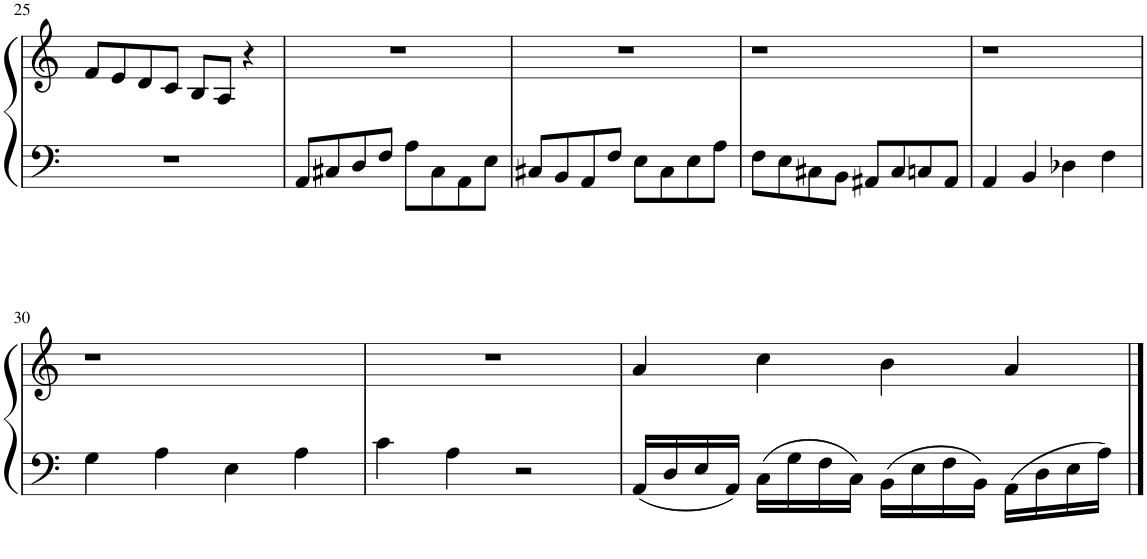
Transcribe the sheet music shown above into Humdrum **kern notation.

**kern	**kern
*part1	*part1
*staff2	*staff1
*I"Harp	*
*I'Hrp.	*
!!LO:PB:g=z
*clefF4	*clefG2
*k[]	*k[]
*M4/4	*M4/4
=25	=25
1r	8f/L
.	8e/
.	8d/
.	8c/J
.	8B/L
.	8A/J
.	4r
=26	=26
8AA/L	1r
8C#X/	.
8D/	.
8F/J	.
8A\L	.
8C#\	.
8AA\	.
8E\J	.
=27	=27
8C#X/L	1r
8BB/	.
8AA/	.
8F/J	.
8E\L	.
8C#\	.
8E\	.
8A\J	.
=28	=28
8F\L	1r
8E\	.
8C#X\	.
8BB\J	.
8AA#X/L	.
8C#/	.
8Cn/	.
8AA#/J	.
=29	=29
4AA/	1r
4BB/	.
4D-X\	.
4F\	.
!!LO:LB:g=z
=30	=30
4G\	1r
4A\	.
4E\	.
4A\	.
=31	=31
4c\	1r
4A\	.
2r	.
=32	=32
16AA/LL	4a/
16D/	.
16E/	.
16AA/JJ	.
16C\LL	4cc\
16G\	.
16F\	.
16C\JJ	.
16BB\LL	4b\
16E\	.
16F\	.
16BB\JJ	.
16AA\LL	4a/
16D\	.
16E\	.
16A\JJ	.
==	==
*-	*-
